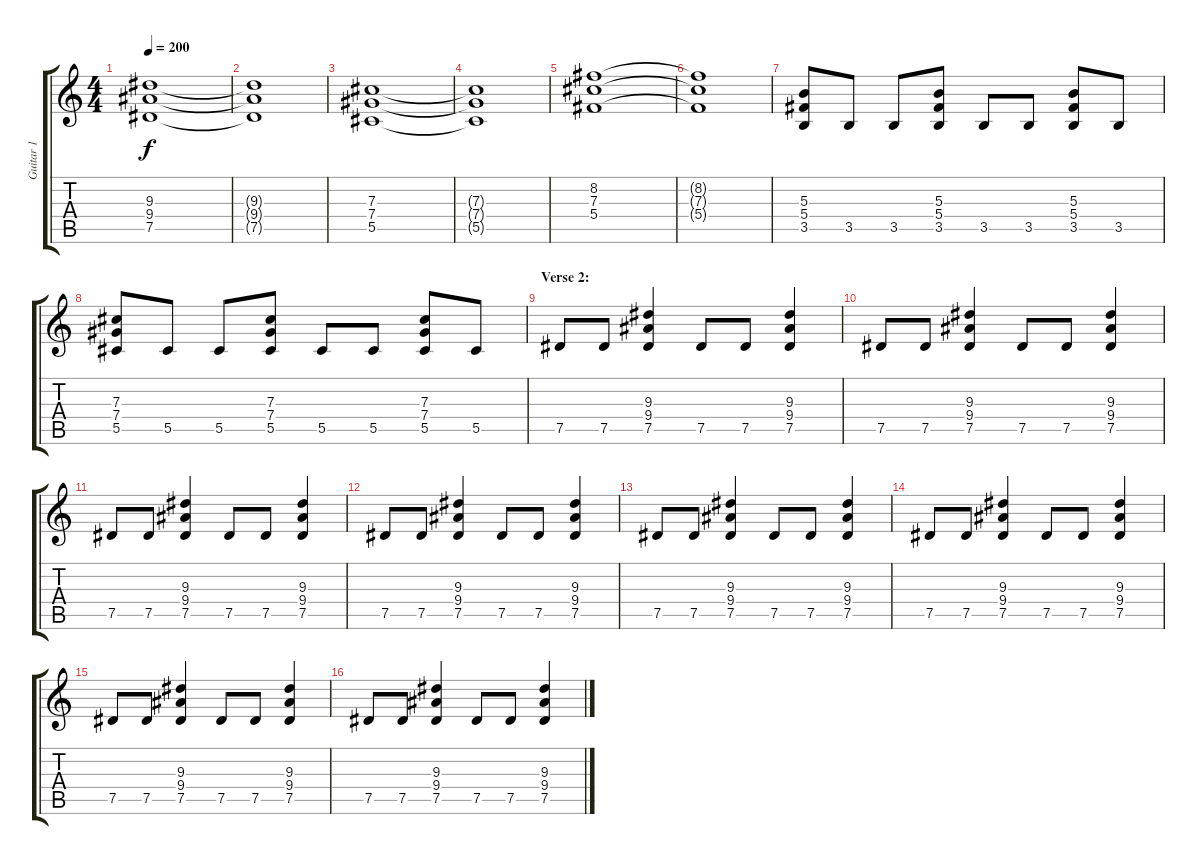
\track ("Guitar 1" "Guitar 1") {instrument distortionguitar}
\staff {score tabs}
\tuning (Eb4 Bb3 Gb3 Db3 Ab2 Eb2) {hide}
\ts (4 4)
\tempo 200
\clef g2
\ks c
(9.3 9.4 7.5).1{dy f} |
(9.3{t} 9.4{t} 7.5{t}).1 |
(7.3 7.4 5.5).1 |
(7.3{t} 7.4{t} 5.5{t}).1 |
(8.2 7.3 5.4).1 |
(8.2{t} 7.3{t} 5.4{t}).1 |
(5.3 5.4 3.5).8 3.5.8 3.5.8 (5.3 5.4 3.5).8 3.5.8 3.5.8 (5.3 5.4 3.5).8 3.5.8 |
(7.3 7.4 5.5).8 5.5.8 5.5.8 (7.3 7.4 5.5).8 5.5.8 5.5.8 (7.3 7.4 5.5).8 5.5.8 |
\section ("" "Verse 2:")
7.5.8 7.5.8 (9.3 9.4 7.5).4 7.5.8 7.5.8 (9.3 9.4 7.5).4 |
7.5.8 7.5.8 (9.3 9.4 7.5).4 7.5.8 7.5.8 (9.3 9.4 7.5).4 |
7.5.8 7.5.8 (9.3 9.4 7.5).4 7.5.8 7.5.8 (9.3 9.4 7.5).4 |
7.5.8 7.5.8 (9.3 9.4 7.5).4 7.5.8 7.5.8 (9.3 9.4 7.5).4 |
7.5.8 7.5.8 (9.3 9.4 7.5).4 7.5.8 7.5.8 (9.3 9.4 7.5).4 |
7.5.8 7.5.8 (9.3 9.4 7.5).4 7.5.8 7.5.8 (9.3 9.4 7.5).4 |
7.5.8 7.5.8 (9.3 9.4 7.5).4 7.5.8 7.5.8 (9.3 9.4 7.5).4 |
7.5.8 7.5.8 (9.3 9.4 7.5).4 7.5.8 7.5.8 (9.3 9.4 7.5).4
